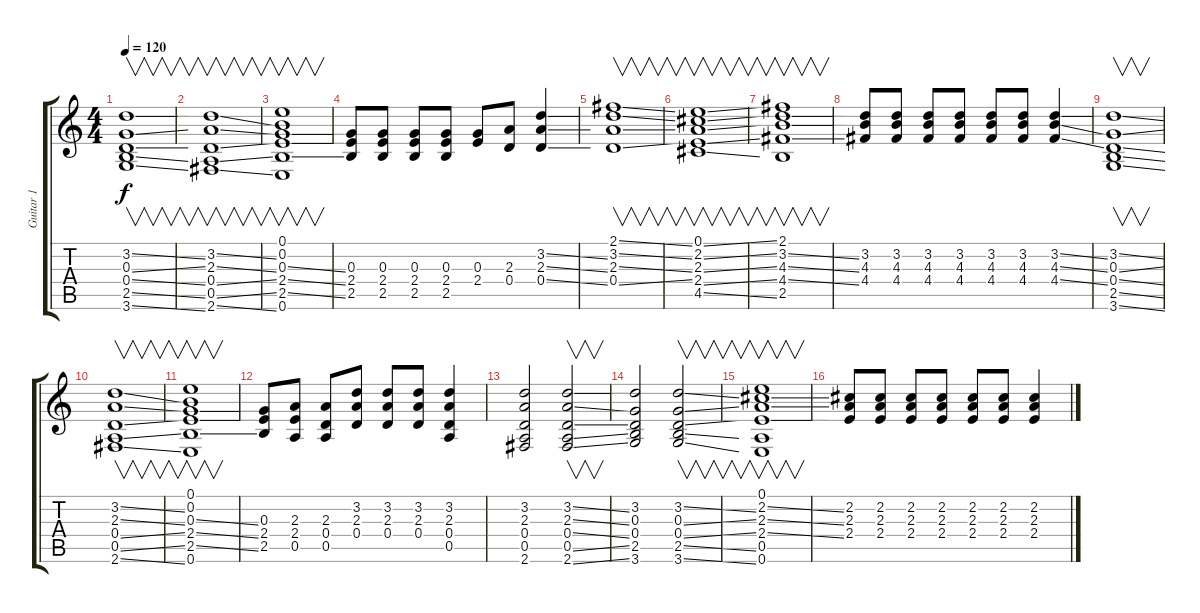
\track ("Guitar 1" "Guitar 1") {instrument acousticguitarsteel}
\staff {score tabs}
\tuning (E4 B3 G3 D3 A2 E2) {hide}
\ts (4 4)
\tempo 120
\clef g2
\ks c
(3.2{ss} 0.3{ss} 0.4{ss} 2.5{ss} 3.6{ss}).1{v dy f} |
(3.2{ss} 2.3{ss} 0.4{ss} 0.5{ss} 2.6{ss}).1{v} |
(0.1 0.2 0.3{ss} 2.4{ss} 2.5{ss} 0.6).1{v} |
(0.3 2.4 2.5).8 (0.3 2.4 2.5).8 (0.3 2.4 2.5).8 (0.3 2.4 2.5).8 (0.3 2.4).8 (2.3 0.4).8 (3.2{ss} 2.3{ss} 0.4{ss}).4 |
(2.1{ss} 3.2{ss} 2.3{ss} 0.4{ss}).1{v} |
(0.1{ss} 2.2{ss} 2.3{ss} 2.4{ss} 4.5{ss}).1{v} |
(2.1 3.2{ss} 4.3{ss} 4.4{ss} 2.5).1{v} |
(3.2 4.3 4.4).8 (3.2 4.3 4.4).8 (3.2 4.3 4.4).8 (3.2 4.3 4.4).8 (3.2 4.3 4.4).8 (3.2 4.3 4.4).8 (3.2{ss} 4.3{ss} 4.4{ss}).4 |
(3.2{ss} 0.3{ss} 0.4{ss} 2.5{ss} 3.6{ss}).1{v} |
(3.2{ss} 2.3{ss} 0.4{ss} 0.5{ss} 2.6{ss}).1{v} |
(0.1 0.2 0.3{ss} 2.4{ss} 2.5{ss} 0.6).1{v} |
(0.3 2.4 2.5).8 (2.3 2.4 0.5).8 (2.3 0.4 0.5).8 (3.2 2.3 0.4).8 (3.2 2.3 0.4).8 (3.2 2.3 0.4).8 (3.2 2.3 0.4 0.5).4 |
(3.2 2.3 0.4 0.5 2.6).2 (3.2{ss} 2.3{ss} 0.4{ss} 0.5{ss} 2.6{ss}).2{v} |
(3.2 0.3 0.4 2.5 3.6).2 (3.2{ss} 0.3{ss} 0.4{ss} 2.5{ss} 3.6{ss}).2{v} |
(0.1 2.2{ss} 2.3{ss} 2.4{ss} 0.5 0.6).1{v} |
(2.2 2.3 2.4).8 (2.2 2.3 2.4).8 (2.2 2.3 2.4).8 (2.2 2.3 2.4).8 (2.2 2.3 2.4).8 (2.2 2.3 2.4).8 (2.2{ss} 2.3{ss} 2.4{ss}).4
